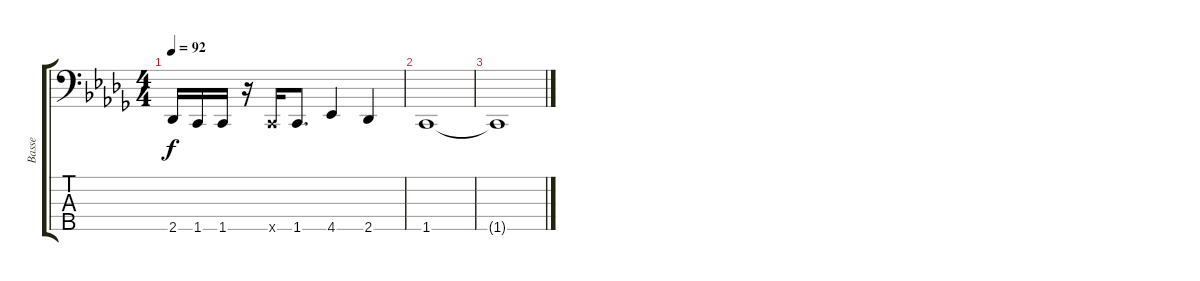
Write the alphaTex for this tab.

\track ("Basse" "Basse") {instrument electricbassfinger}
\staff {score tabs}
\tuning (G2 D2 A1 E1 B0) {hide}
\ts (4 4)
\tempo 92
\clef f4
\ks db
2.5.16{dy f} 1.5.16 1.5.16 r.16 1.5{x}.16 1.5.8{d} 4.5.4 2.5.4 |
1.5.1 |
1.5{t}.1
